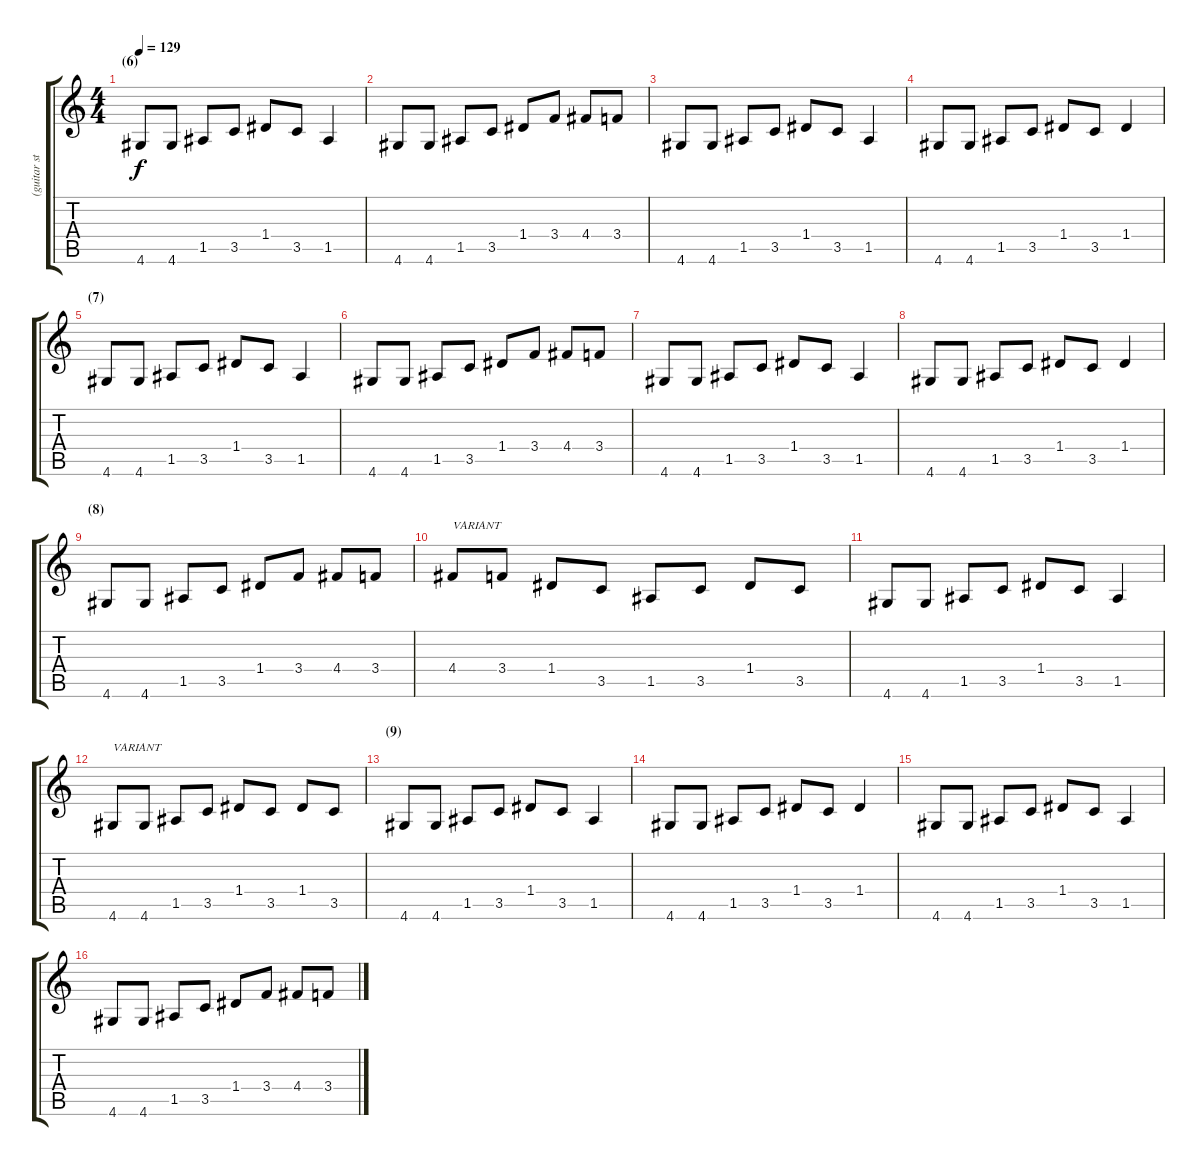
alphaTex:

\track ("(guitar stereo fx)" "(guitar st") {instrument electricguitarclean}
\staff {score tabs}
\tuning (E4 B3 G3 D3 A2 E2) {hide}
\ts (4 4)
\section ("" "(6)")
\tempo 129
\clef g2
\ks c
4.6.8{dy f} 4.6.8 1.5.8 3.5.8 1.4.8 3.5.8 1.5.4 |
4.6.8 4.6.8 1.5.8 3.5.8 1.4.8 3.4.8 4.4.8 3.4.8 |
4.6.8 4.6.8 1.5.8 3.5.8 1.4.8 3.5.8 1.5.4 |
4.6.8 4.6.8 1.5.8 3.5.8 1.4.8 3.5.8 1.4.4 |
\section ("" "(7)")
4.6.8 4.6.8 1.5.8 3.5.8 1.4.8 3.5.8 1.5.4 |
4.6.8 4.6.8 1.5.8 3.5.8 1.4.8 3.4.8 4.4.8 3.4.8 |
4.6.8 4.6.8 1.5.8 3.5.8 1.4.8 3.5.8 1.5.4 |
4.6.8 4.6.8 1.5.8 3.5.8 1.4.8 3.5.8 1.4.4 |
\section ("" "(8)")
4.6.8 4.6.8 1.5.8 3.5.8 1.4.8 3.4.8 4.4.8 3.4.8 |
4.4.8{txt "VARIANT"} 3.4.8 1.4.8 3.5.8 1.5.8 3.5.8 1.4.8 3.5.8 |
4.6.8 4.6.8 1.5.8 3.5.8 1.4.8 3.5.8 1.5.4 |
4.6.8{txt "VARIANT"} 4.6.8 1.5.8 3.5.8 1.4.8 3.5.8 1.4.8 3.5.8 |
\section ("" "(9)")
4.6.8 4.6.8 1.5.8 3.5.8 1.4.8 3.5.8 1.5.4 |
4.6.8 4.6.8 1.5.8 3.5.8 1.4.8 3.5.8 1.4.4 |
4.6.8 4.6.8 1.5.8 3.5.8 1.4.8 3.5.8 1.5.4 |
4.6.8 4.6.8 1.5.8 3.5.8 1.4.8 3.4.8 4.4.8 3.4.8
